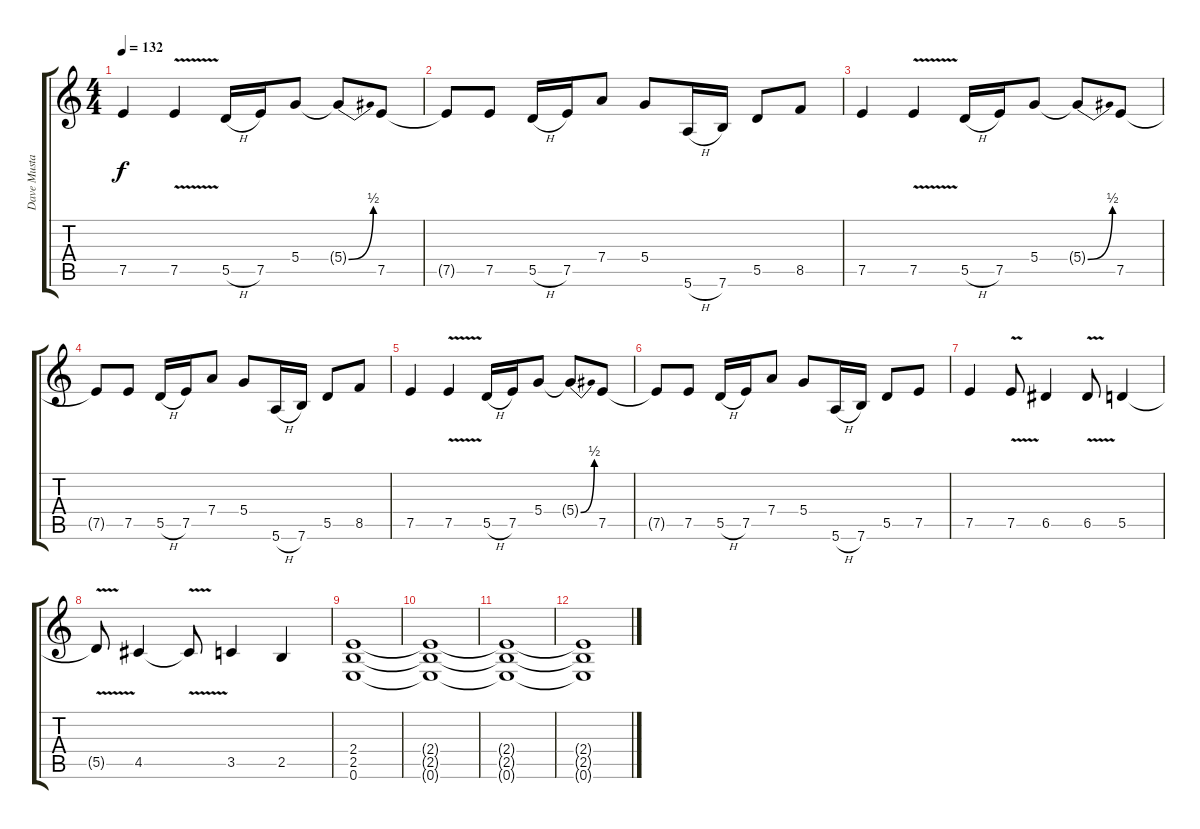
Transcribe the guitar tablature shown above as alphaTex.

\track ("Dave Mustaine" "Dave Musta") {instrument distortionguitar}
\staff {score tabs}
\tuning (E4 B3 G3 D3 A2 E2) {hide}
\ts (4 4)
\tempo 132
\clef g2
\ks c
7.5.4{dy f} 7.5{v}.4 5.5{h}.16 7.5.16 5.4.8 5.4{be (bend 0 0 60 2) t}.8 7.5.8 |
7.5{t}.8 7.5.8 5.5{h}.16 7.5.16 7.4.8 5.4.8 5.6{h}.16 7.6.16 5.5.8 8.5.8 |
7.5.4 7.5{v}.4 5.5{h}.16 7.5.16 5.4.8 5.4{be (bend 0 0 60 2) t}.8 7.5.8 |
7.5{t}.8 7.5.8 5.5{h}.16 7.5.16 7.4.8 5.4.8 5.6{h}.16 7.6.16 5.5.8 8.5.8 |
7.5.4 7.5{v}.4 5.5{h}.16 7.5.16 5.4.8 5.4{be (bend 0 0 60 2) t}.8 7.5.8 |
7.5{t}.8 7.5.8 5.5{h}.16 7.5.16 7.4.8 5.4.8 5.6{h}.16 7.6.16 5.5.8 7.5.8 |
7.5.4 7.5{v}.8 6.5.4 6.5{v}.8 5.5.4 |
5.5{v t}.8 4.5.4 4.5{v t}.8 3.5.4 2.5.4 |
(2.4 2.5 0.6).1 |
(2.4{t} 2.5{t} 0.6{t}).1 |
(2.4{t} 2.5{t} 0.6{t}).1 |
(2.4{t} 2.5{t} 0.6{t}).1
